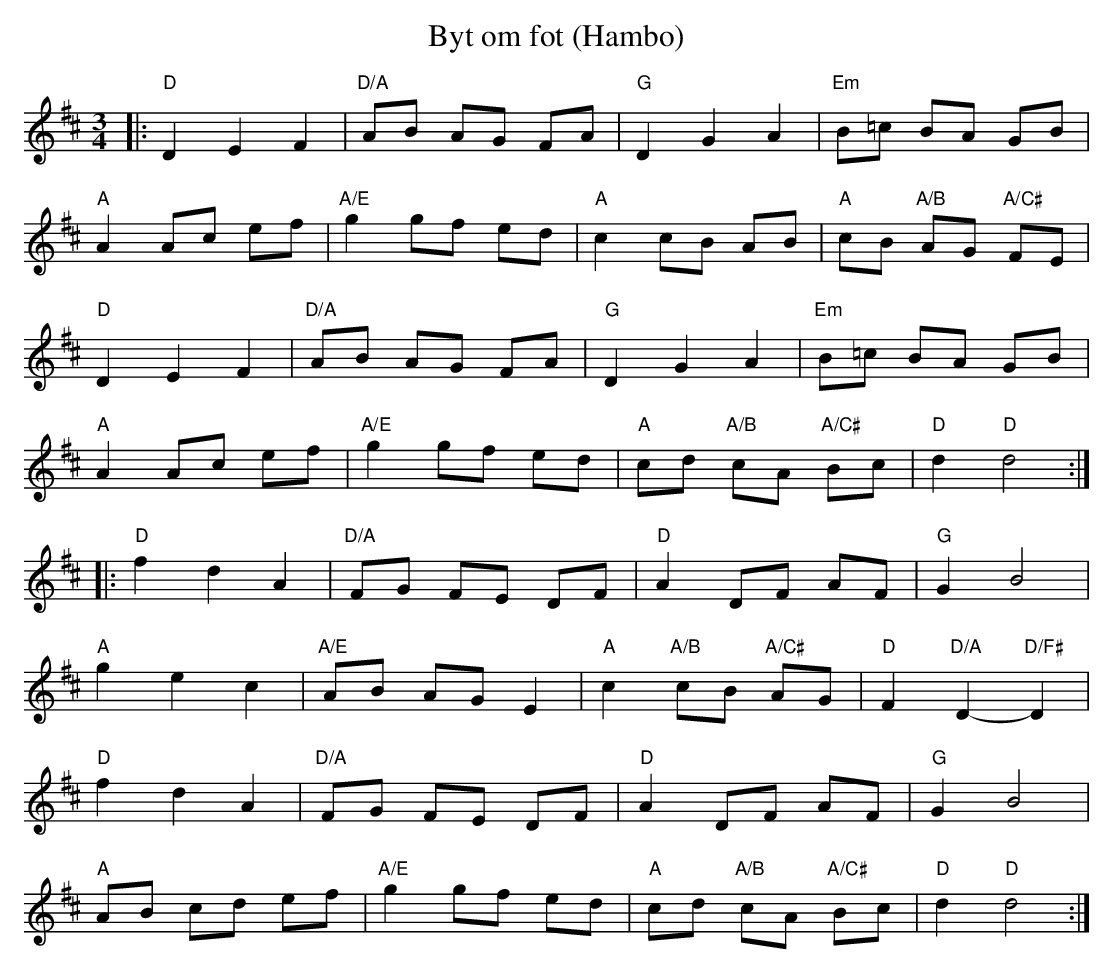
X:1
T:Byt om fot (Hambo)
M:3/4
L:1/8
K:D
|: "D"D2 E2 F2 | "D/A"AB AG FA | "G"D2 G2 A2 | "Em"B=c BA GB |
   "A"A2 Ac ef | "A/E"g2 gf ed | "A"c2 cB AB | "A"cB "A/B"AG "A/C#"FE |
   "D"D2 E2 F2 | "D/A"AB AG FA | "G"D2 G2 A2 | "Em"B=c BA GB |
   "A"A2 Ac ef | "A/E"g2 gf ed | "A"cd "A/B"cA "A/C#"Bc | "D"d2 "D"d4 :|
|: "D"f2 d2 A2 | "D/A"FG FE DF | "D"A2 DF AF | "G"G2 B4 |
   "A"g2 e2 c2 | "A/E"AB AG E2 | "A"c2 "A/B"cB "A/C#"AG | "D"F2 "D/A"D2- "D/F#"D2 |
   "D"f2 d2 A2 | "D/A"FG FE DF | "D"A2 DF AF | "G"G2 B4 |
   "A"AB cd ef | "A/E"g2 gf ed | "A"cd "A/B"cA "A/C#"Bc | "D"d2 "D"d4 :|
